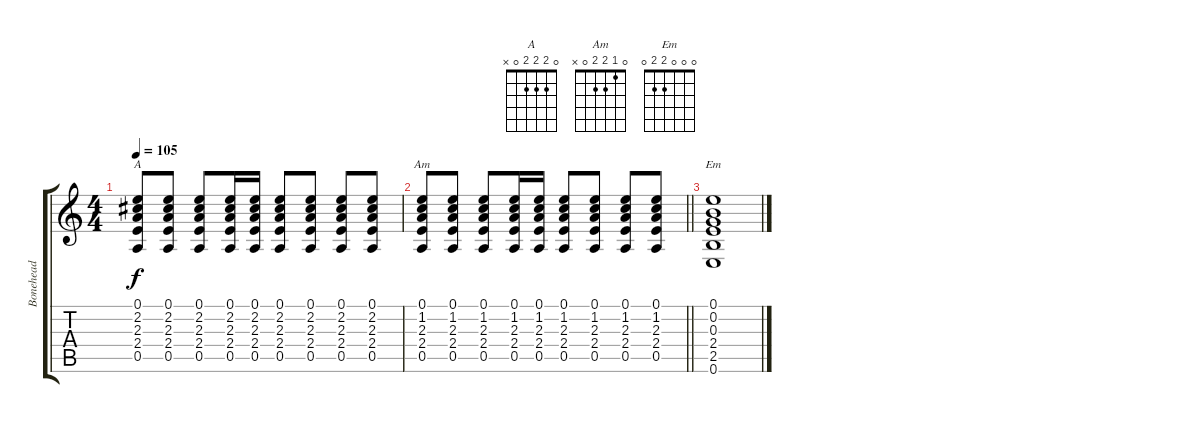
\track ("Bonehead" "Bonehead") {instrument overdrivenguitar}
\staff {score tabs}
\tuning (E4 B3 G3 D3 A2 E2) {hide}
\chord ("A" 0 2 2 2 0 x)
\chord ("Am" 0 1 2 2 0 x)
\chord ("Em" 0 0 0 2 2 0)
\ts (4 4)
\tempo 105
\clef g2
\ks c
(0.1 2.2 2.3 2.4 0.5).8{ch "A" dy f} (0.1 2.2 2.3 2.4 0.5).8 (0.1 2.2 2.3 2.4 0.5).8 (0.1 2.2 2.3 2.4 0.5).16 (0.1 2.2 2.3 2.4 0.5).16 (0.1 2.2 2.3 2.4 0.5).8 (0.1 2.2 2.3 2.4 0.5).8 (0.1 2.2 2.3 2.4 0.5).8 (0.1 2.2 2.3 2.4 0.5).8 |
\barLineRight lightlight
(0.1 1.2 2.3 2.4 0.5).8{ch "Am"} (0.1 1.2 2.3 2.4 0.5).8 (0.1 1.2 2.3 2.4 0.5).8 (0.1 1.2 2.3 2.4 0.5).16 (0.1 1.2 2.3 2.4 0.5).16 (0.1 1.2 2.3 2.4 0.5).8 (0.1 1.2 2.3 2.4 0.5).8 (0.1 1.2 2.3 2.4 0.5).8 (0.1 1.2 2.3 2.4 0.5).8 |
(0.1 0.2 0.3 2.4 2.5 0.6).1{ch "Em"}
